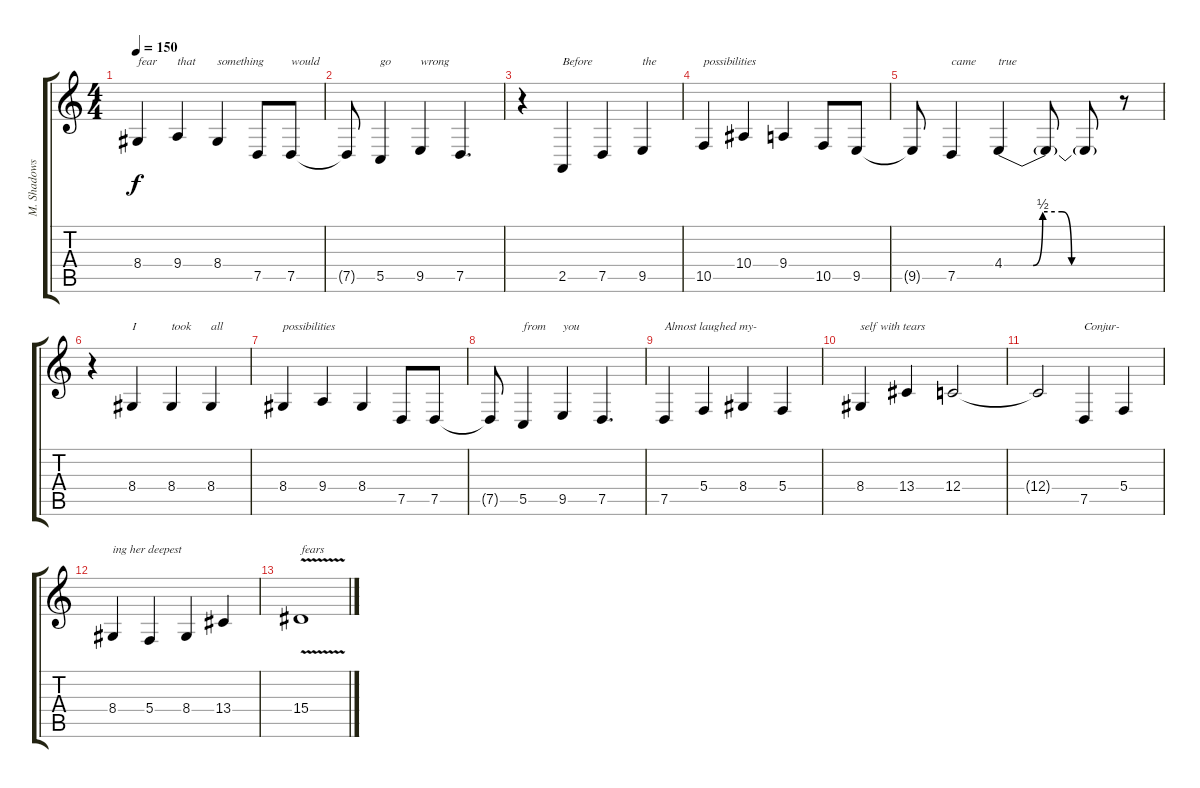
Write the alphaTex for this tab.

\track ("M. Shadows" "M. Shadows") {instrument clarinet}
\staff {score tabs}
\tuning (D4 A3 F3 C3 G2 C2) {hide}
\ts (4 4)
\tempo 150
\clef g2
\ks c
8.4.4{txt "fear" dy f} 9.4.4{txt "that"} 8.4.4{txt "something"} 7.5.8 7.5.8{txt "would"} |
7.5{t}.8 5.5.4{txt "go"} 9.5.4{txt "wrong"} 7.5.4{d} |
r.4 2.5.4{txt "Before"} 7.5.4 9.5.4{txt "the"} |
10.5.4{txt "possibilities"} 10.4.4 9.4.4 10.5.8 9.5.8 |
9.5{t}.8 7.5.4{txt "came"} 4.4{be (custom 0 0 15 0 20 2 30 2 35 0 50 0 60 0)}.4{txt "true"} 4.4{t}.8 4.4{t}.8 r.8 |
r.4 8.4.4{txt "I"} 8.4.4{txt "took"} 8.4.4{txt "all"} |
8.4.4{txt "possibilities"} 9.4.4 8.4.4 7.5.8 7.5.8 |
7.5{t}.8 5.5.4{txt "from"} 9.5.4{txt "you"} 7.5.4{d} |
7.5.4{txt "Almost laughed my-"} 5.4.4 8.4.4 5.4.4 |
8.4.4{txt "self with tears"} 13.4.4 12.4.2 |
12.4{t}.2 7.5.4{txt "Conjur-"} 5.4.4 |
8.4.4{txt "ing her deepest"} 5.4.4 8.4.4 13.4.4 |
15.4{v}.1{txt "fears"}
